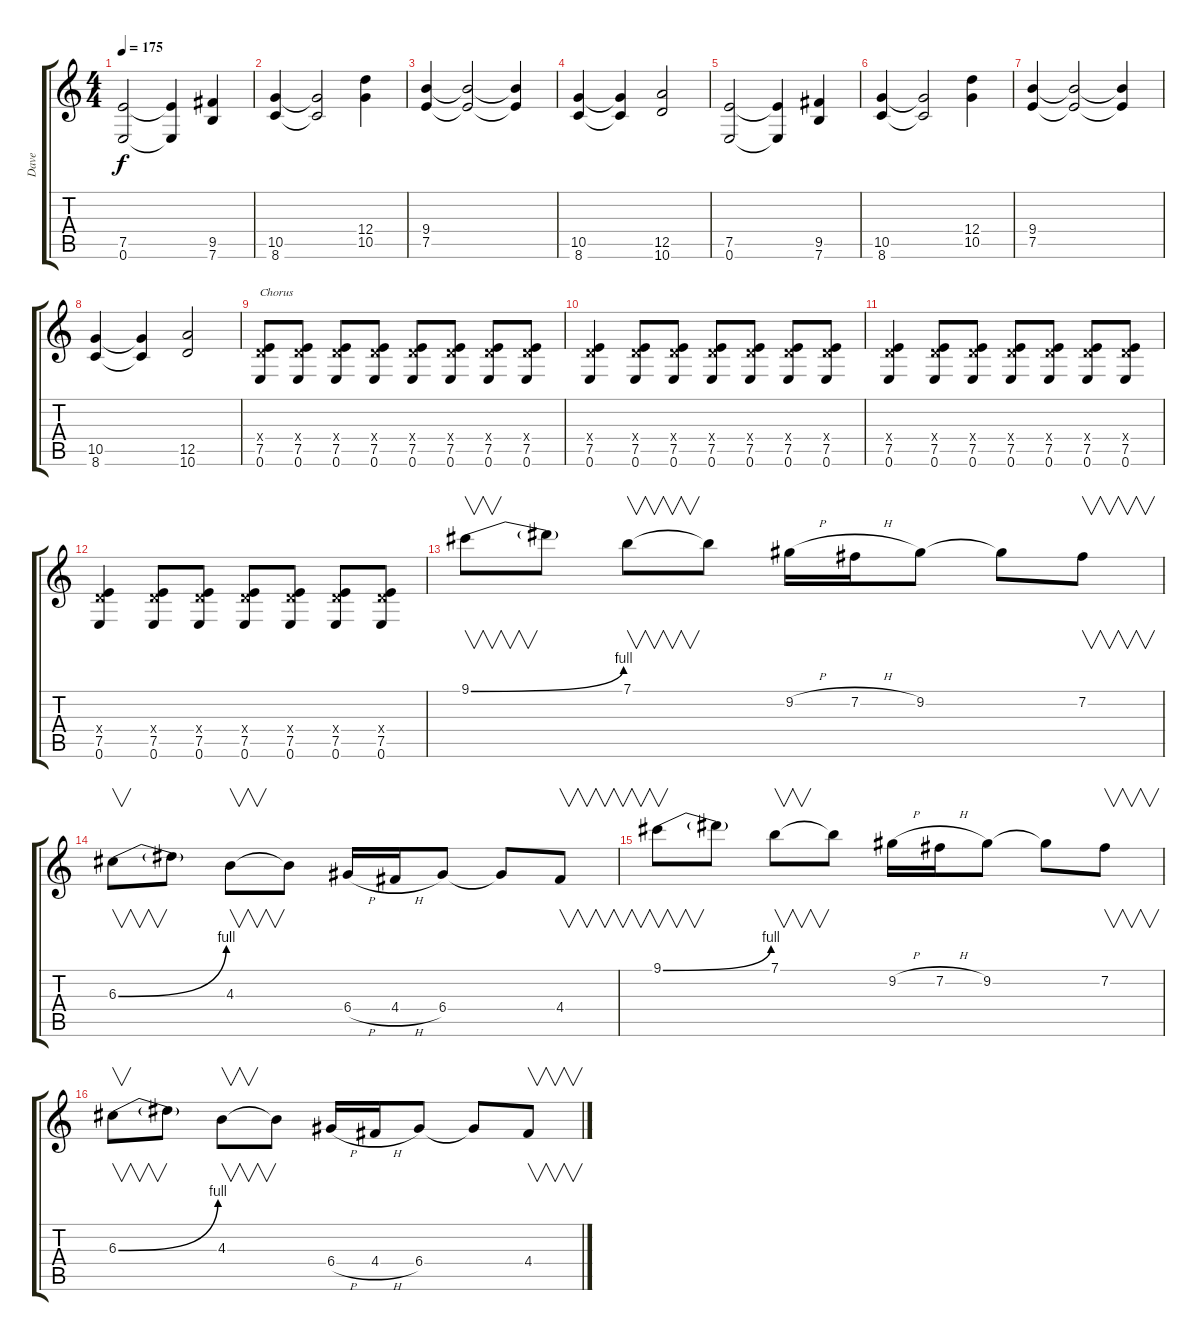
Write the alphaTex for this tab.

\track ("Dave" "Dave") {instrument distortionguitar}
\staff {score tabs}
\tuning (E4 B3 G3 D3 A2 E2) {hide}
\ts (4 4)
\tempo 175
\clef g2
\ks c
(7.5 0.6).2{dy f} (7.5{t} 0.6{t}).4 (9.5 7.6).4 |
(10.5 8.6).4 (10.5{t} 8.6{t}).2 (12.4 10.5).4 |
(9.4 7.5).4 (9.4{t} 7.5{t}).2 (9.4{t} 7.5{t}).4 |
(10.5 8.6).4 (10.5{t} 8.6{t}).4 (12.5 10.6).2 |
(7.5 0.6).2 (7.5{t} 0.6{t}).4 (9.5 7.6).4 |
(10.5 8.6).4 (10.5{t} 8.6{t}).2 (12.4 10.5).4 |
(9.4 7.5).4 (9.4{t} 7.5{t}).2 (9.4{t} 7.5{t}).4 |
(10.5 8.6).4 (10.5{t} 8.6{t}).4 (12.5 10.6).2 |
(0.4{x} 7.5 0.6).8{txt "Chorus"} (0.4{x} 7.5 0.6).8 (0.4{x} 7.5 0.6).8 (0.4{x} 7.5 0.6).8 (0.4{x} 7.5 0.6).8 (0.4{x} 7.5 0.6).8 (0.4{x} 7.5 0.6).8 (0.4{x} 7.5 0.6).8 |
(0.4{x} 7.5 0.6).4 (0.4{x} 7.5 0.6).8 (0.4{x} 7.5 0.6).8 (0.4{x} 7.5 0.6).8 (0.4{x} 7.5 0.6).8 (0.4{x} 7.5 0.6).8 (0.4{x} 7.5 0.6).8 |
(0.4{x} 7.5 0.6).4 (0.4{x} 7.5 0.6).8 (0.4{x} 7.5 0.6).8 (0.4{x} 7.5 0.6).8 (0.4{x} 7.5 0.6).8 (0.4{x} 7.5 0.6).8 (0.4{x} 7.5 0.6).8 |
(0.4{x} 7.5 0.6).4 (0.4{x} 7.5 0.6).8 (0.4{x} 7.5 0.6).8 (0.4{x} 7.5 0.6).8 (0.4{x} 7.5 0.6).8 (0.4{x} 7.5 0.6).8 (0.4{x} 7.5 0.6).8 |
9.1{be (bend 0 0 60 4)}.8{v} 9.1{t}.8 7.1.8{v} 7.1{t}.8 9.2{h}.16 7.2{h}.16 9.2.8 9.2{t}.8 7.2.8{v} |
6.3{be (bend 0 0 60 4)}.8{v} 6.3{t}.8 4.3.8{v} 4.3{t}.8 6.4{h}.16 4.4{h}.16 6.4.8 6.4{t}.8 4.4.8{v} |
9.1{be (bend 0 0 60 4)}.8{v} 9.1{t}.8 7.1.8{v} 7.1{t}.8 9.2{h}.16 7.2{h}.16 9.2.8 9.2{t}.8 7.2.8{v} |
6.3{be (bend 0 0 60 4)}.8{v} 6.3{t}.8 4.3.8{v} 4.3{t}.8 6.4{h}.16 4.4{h}.16 6.4.8 6.4{t}.8 4.4.8{v}
